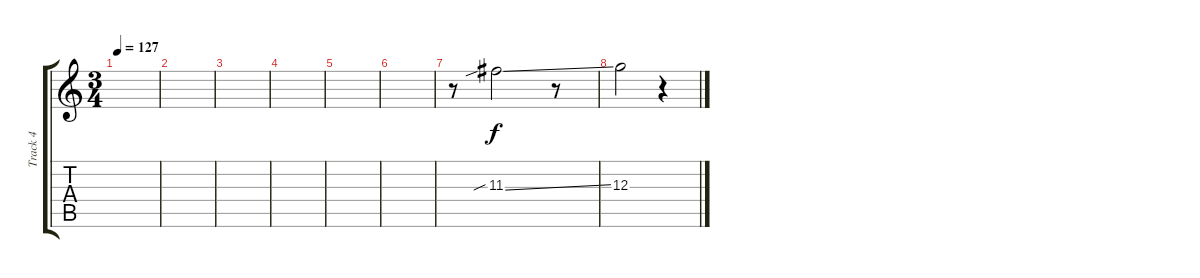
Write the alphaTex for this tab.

\track ("Track 4" "Track 4") {instrument electricguitarjazz}
\staff {score tabs}
\tuning (E4 B3 G3 D3 A2 E2) {hide}
\ts (3 4)
\tempo 127
\clef g2
\ks c
|
|
|
|
|
|
r.8 11.3{sib ss}.2 r.8 |
12.3.2 r.4
